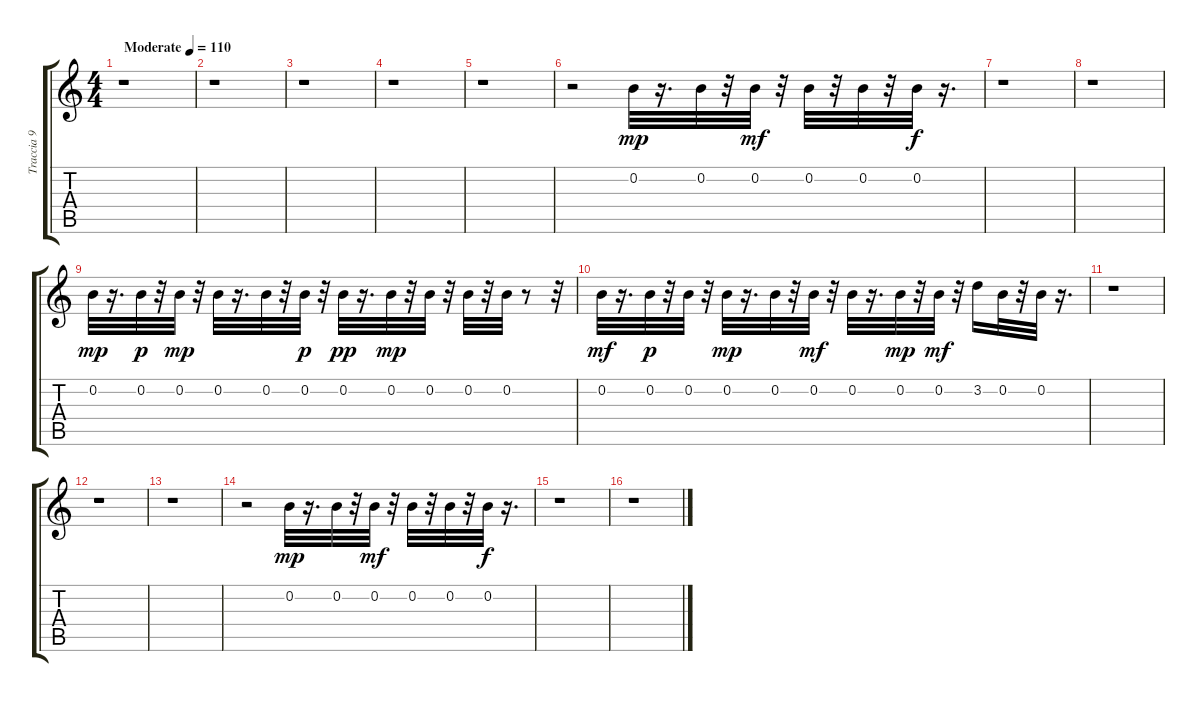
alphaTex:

\track ("Traccia 9" "Traccia 9") {instrument electricguitarclean}
\staff {score tabs}
\tuning (E4 B3 G3 D3 A2 E2) {hide}
\ts (4 4)
\tempo (110 "Moderate")
\clef g2
\ks c
r.1{dy mp instrument electricguitarclean} |
r.1 |
r.1 |
r.1 |
r.1 |
r.2 0.2.32 r.16{d} 0.2.32 r.32 0.2.32{dy mf} r.32 0.2.32 r.32 0.2.32 r.32 0.2.32{dy f} r.16{d} |
r.1 |
r.1 |
0.2.32{dy mp} r.16{d} 0.2.32{dy p} r.32 0.2.32{dy mp} r.32 0.2.32 r.16{d} 0.2.32 r.32 0.2.32{dy p} r.32 0.2.32{dy pp} r.16{d} 0.2.32{dy mp} r.32 0.2.32 r.32 0.2.32 r.32 0.2.32 r.8 r.32 |
0.2.32{dy mf} r.16{d} 0.2.32{dy p} r.32 0.2.32 r.32 0.2.32{dy mp} r.16{d} 0.2.32 r.32 0.2.32{dy mf} r.32 0.2.32 r.16{d} 0.2.32{dy mp} r.32 0.2.32{dy mf} r.32 3.2.16 0.2.32 r.32 0.2.32 r.16{d} |
r.1 |
r.1 |
r.1 |
r.2 0.2.32{dy mp} r.16{d} 0.2.32 r.32 0.2.32{dy mf} r.32 0.2.32 r.32 0.2.32 r.32 0.2.32{dy f} r.16{d} |
r.1 |
r.1
